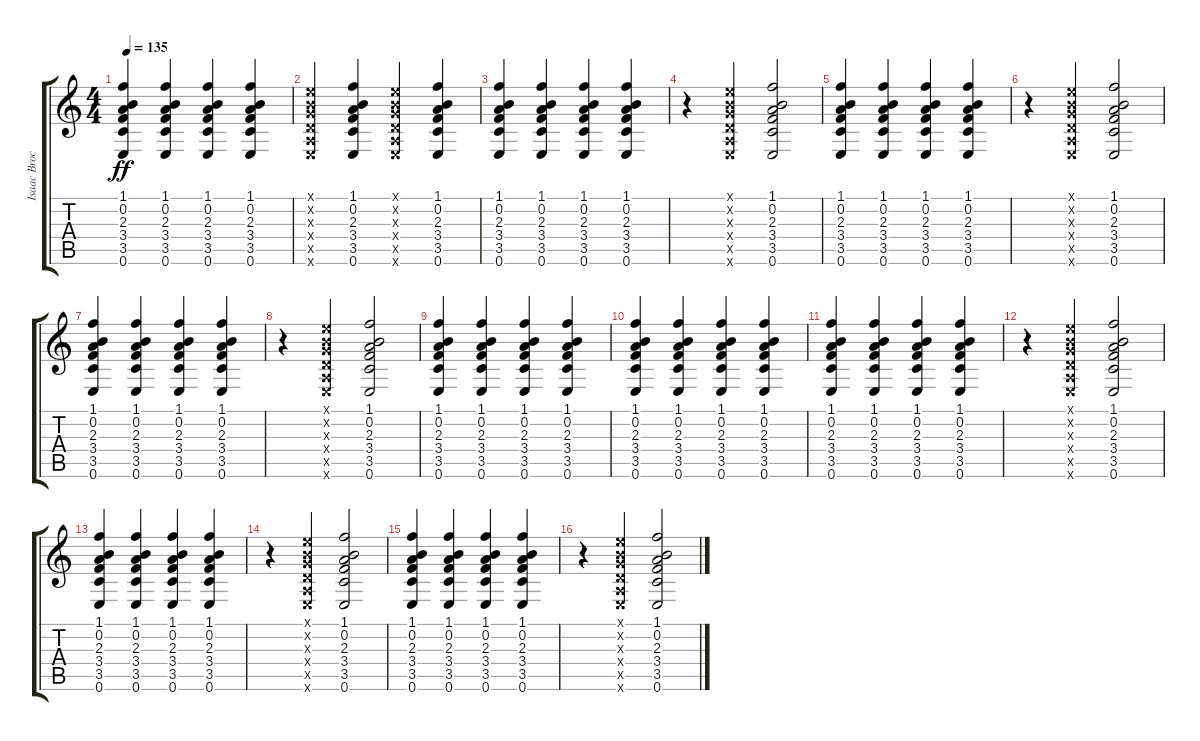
\track ("Isaac Brock" "Isaac Broc") {instrument electricguitarclean}
\staff {score tabs}
\tuning (E4 B3 G3 D3 A2 E2) {hide}
\ts (4 4)
\tempo 135
\clef g2
\ks c
(1.1 0.2 2.3 3.4 3.5 0.6).4{dy ff} (1.1 0.2 2.3 3.4 3.5 0.6).4 (1.1 0.2 2.3 3.4 3.5 0.6).4 (1.1 0.2 2.3 3.4 3.5 0.6).4 |
(0.1{x} 0.2{x} 0.3{x} 0.4{x} 0.5{x} 0.6{x}).4 (1.1 0.2 2.3 3.4 3.5 0.6).4 (0.1{x} 0.2{x} 0.3{x} 0.4{x} 0.5{x} 0.6{x}).4 (1.1 0.2 2.3 3.4 3.5 0.6).4 |
(1.1 0.2 2.3 3.4 3.5 0.6).4 (1.1 0.2 2.3 3.4 3.5 0.6).4 (1.1 0.2 2.3 3.4 3.5 0.6).4 (1.1 0.2 2.3 3.4 3.5 0.6).4 |
r.4 (0.1{x} 0.2{x} 0.3{x} 0.4{x} 0.5{x} 0.6{x}).4 (1.1 0.2 2.3 3.4 3.5 0.6).2 |
(1.1 0.2 2.3 3.4 3.5 0.6).4 (1.1 0.2 2.3 3.4 3.5 0.6).4 (1.1 0.2 2.3 3.4 3.5 0.6).4 (1.1 0.2 2.3 3.4 3.5 0.6).4 |
r.4 (0.1{x} 0.2{x} 0.3{x} 0.4{x} 0.5{x} 0.6{x}).4 (1.1 0.2 2.3 3.4 3.5 0.6).2 |
(1.1 0.2 2.3 3.4 3.5 0.6).4 (1.1 0.2 2.3 3.4 3.5 0.6).4 (1.1 0.2 2.3 3.4 3.5 0.6).4 (1.1 0.2 2.3 3.4 3.5 0.6).4 |
r.4 (0.1{x} 0.2{x} 0.3{x} 0.4{x} 0.5{x} 0.6{x}).4 (1.1 0.2 2.3 3.4 3.5 0.6).2 |
(1.1 0.2 2.3 3.4 3.5 0.6).4 (1.1 0.2 2.3 3.4 3.5 0.6).4 (1.1 0.2 2.3 3.4 3.5 0.6).4 (1.1 0.2 2.3 3.4 3.5 0.6).4 |
(1.1 0.2 2.3 3.4 3.5 0.6).4 (1.1 0.2 2.3 3.4 3.5 0.6).4 (1.1 0.2 2.3 3.4 3.5 0.6).4 (1.1 0.2 2.3 3.4 3.5 0.6).4 |
(1.1 0.2 2.3 3.4 3.5 0.6).4 (1.1 0.2 2.3 3.4 3.5 0.6).4 (1.1 0.2 2.3 3.4 3.5 0.6).4 (1.1 0.2 2.3 3.4 3.5 0.6).4 |
r.4 (0.1{x} 0.2{x} 0.3{x} 0.4{x} 0.5{x} 0.6{x}).4 (1.1 0.2 2.3 3.4 3.5 0.6).2 |
(1.1 0.2 2.3 3.4 3.5 0.6).4 (1.1 0.2 2.3 3.4 3.5 0.6).4 (1.1 0.2 2.3 3.4 3.5 0.6).4 (1.1 0.2 2.3 3.4 3.5 0.6).4 |
r.4 (0.1{x} 0.2{x} 0.3{x} 0.4{x} 0.5{x} 0.6{x}).4 (1.1 0.2 2.3 3.4 3.5 0.6).2 |
(1.1 0.2 2.3 3.4 3.5 0.6).4 (1.1 0.2 2.3 3.4 3.5 0.6).4 (1.1 0.2 2.3 3.4 3.5 0.6).4 (1.1 0.2 2.3 3.4 3.5 0.6).4 |
r.4 (0.1{x} 0.2{x} 0.3{x} 0.4{x} 0.5{x} 0.6{x}).4 (1.1 0.2 2.3 3.4 3.5 0.6).2
